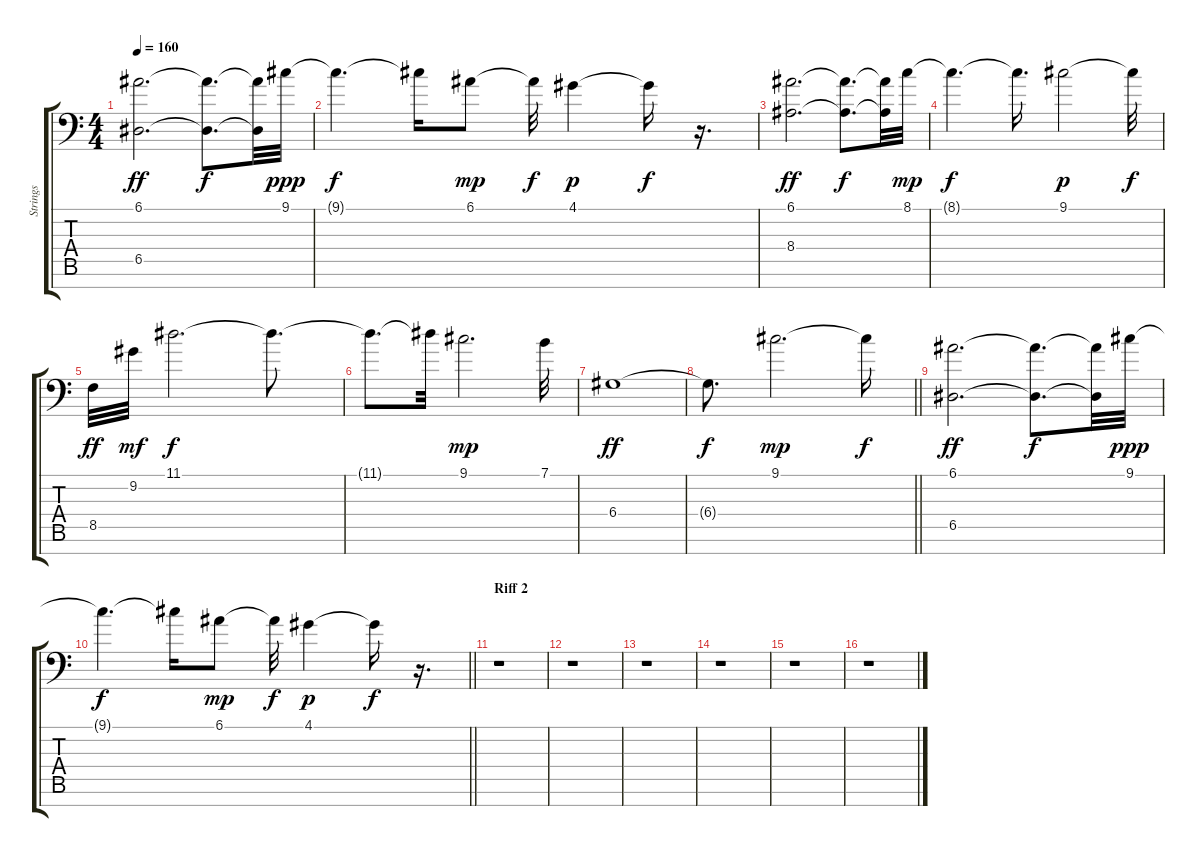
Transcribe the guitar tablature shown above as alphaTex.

\track ("Strings" "Strings") {instrument synthstrings2}
\staff {score tabs}
\tuning (E4 B3 G3 D3 A2 E2 C-1) {hide}
\ts (4 4)
\tempo 160
\clef f4
\ks c
(6.1 6.5).2{d dy ff} (6.1{t} 6.5{t}).8{d dy f} (6.1{t} 6.5{t}).32 9.1.32{dy ppp} |
9.1{t}.4{d dy f} 9.1{t}.16 6.1.8{dy mp} 6.1{t}.32{dy f} 4.1.4{dy p} 4.1{t}.16{dy f} r.16{d} |
(6.1 8.4).2{d dy ff} (6.1{t} 8.4{t}).8{d dy f} (6.1{t} 8.4{t}).32 8.1.32{dy mp} |
8.1{t}.4{d dy f} 8.1{t}.16{d} 9.1.2{dy p} 9.1{t}.32{dy f} |
8.5.32{dy ff} 9.2.32{dy mf} 11.1.2{d dy f} 11.1{t}.8{d} |
11.1{t}.8{d} 11.1{t}.32 9.1.2{d dy mp} 7.1.32 |
6.4.1{dy ff} |
\barLineRight lightlight
6.4{t}.8{d dy f} 9.1.2{d dy mp} 9.1{t}.16{dy f} |
(6.1 6.5).2{d dy ff} (6.1{t} 6.5{t}).8{d dy f} (6.1{t} 6.5{t}).32 9.1.32{dy ppp} |
\barLineRight lightlight
9.1{t}.4{d dy f} 9.1{t}.16 6.1.8{dy mp} 6.1{t}.32{dy f} 4.1.4{dy p} 4.1{t}.16{dy f} r.16{d} |
\section ("" "Riff 2")
r.1 |
r.1 |
r.1 |
r.1 |
r.1 |
r.1
